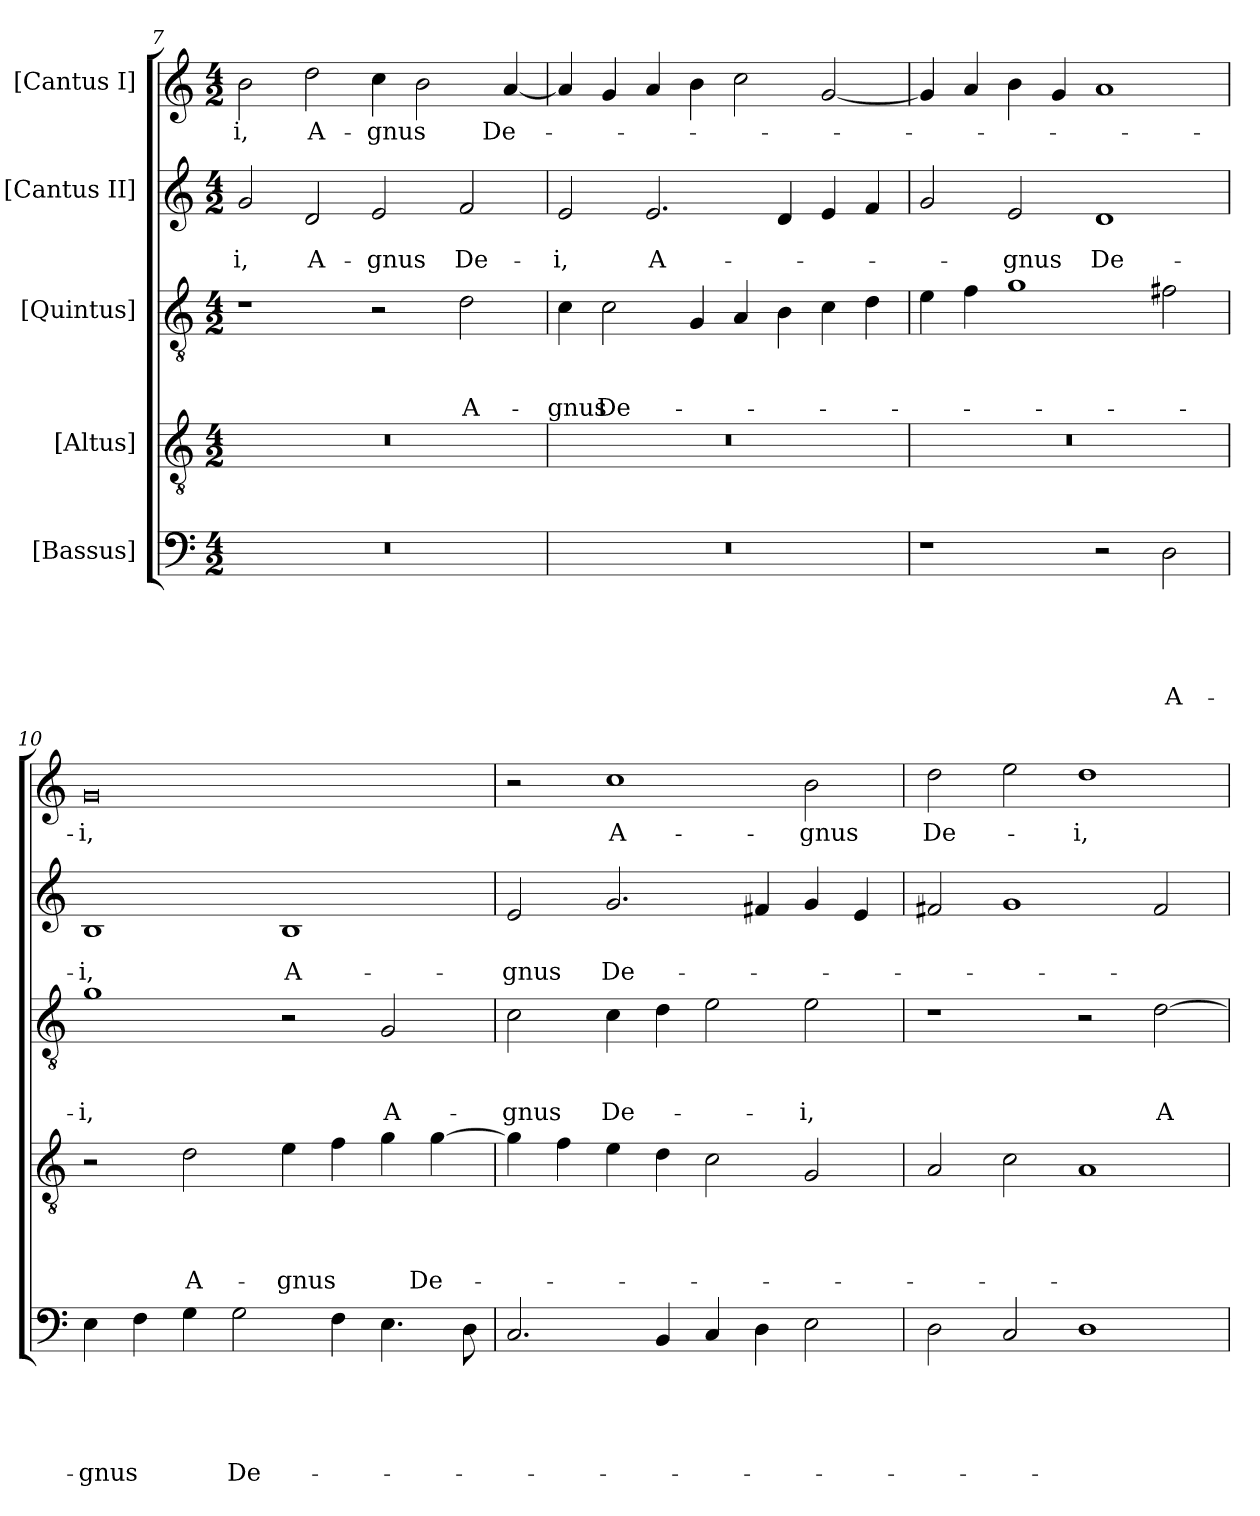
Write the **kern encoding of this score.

**kern	**text	**text	**text	**text	**text	**kern	**text	**text	**text	**text	**kern	**text	**text	**text	**kern	**text	**text	**kern	**text
*part5	*part5	*part5	*part5	*part5	*part5	*part4	*part4	*part4	*part4	*part4	*part3	*part3	*part3	*part3	*part2	*part2	*part2	*part1	*part1
*staff5	*staff5	*staff5	*staff5	*staff5	*staff5	*staff4	*staff4	*staff4	*staff4	*staff4	*staff3	*staff3	*staff3	*staff3	*staff2	*staff2	*staff2	*staff1	*staff1
*I"[Bassus]	*	*	*	*	*	*I"[Altus]	*	*	*	*	*I"[Quintus]	*	*	*	*I"[Cantus II]	*	*	*I"[Cantus I]	*
*clefF4	*	*	*	*	*	*clefGv2	*	*	*	*	*clefGv2	*	*	*	*clefG2	*	*	*clefG2	*
*k[]	*	*	*	*	*	*k[]	*	*	*	*	*k[]	*	*	*	*k[]	*	*	*k[]	*
*M4/2	*	*	*	*	*	*M4/2	*	*	*	*	*M4/2	*	*	*	*M4/2	*	*	*M4/2	*
=7	=7	=7	=7	=7	=7	=7	=7	=7	=7	=7	=7	=7	=7	=7	=7	=7	=7	=7	=7
0r	.	.	.	.	.	0r	.	.	.	.	1r	.	.	.	2g/	.	-i,	2b\	-i,
.	.	.	.	.	.	.	.	.	.	.	.	.	.	.	2d/	.	A-	2dd\	A-
.	.	.	.	.	.	.	.	.	.	.	2r	.	.	.	2e/	.	-gnus	4cc\	-gnus
.	.	.	.	.	.	.	.	.	.	.	.	.	.	.	.	.	.	2b\	.
.	.	.	.	.	.	.	.	.	.	.	2d\	.	.	A-	2f/	.	De-	.	.
.	.	.	.	.	.	.	.	.	.	.	.	.	.	.	.	.	.	[4a/	De-
=8	=8	=8	=8	=8	=8	=8	=8	=8	=8	=8	=8	=8	=8	=8	=8	=8	=8	=8	=8
0r	.	.	.	.	.	0r	.	.	.	.	4c\	.	.	-gnus	2e/	.	-i,	4a/]	.
.	.	.	.	.	.	.	.	.	.	.	2c\	.	.	De-	.	.	.	4g/	.
.	.	.	.	.	.	.	.	.	.	.	.	.	.	.	2.e/	.	A-	4a/	.
.	.	.	.	.	.	.	.	.	.	.	4G/	.	.	.	.	.	.	4b\	.
.	.	.	.	.	.	.	.	.	.	.	4A/	.	.	.	.	.	.	2cc\	.
.	.	.	.	.	.	.	.	.	.	.	4B\	.	.	.	4d/	.	.	.	.
.	.	.	.	.	.	.	.	.	.	.	4c\	.	.	.	4e/	.	.	[2g/	.
.	.	.	.	.	.	.	.	.	.	.	4d\	.	.	.	4f/	.	.	.	.
=9	=9	=9	=9	=9	=9	=9	=9	=9	=9	=9	=9	=9	=9	=9	=9	=9	=9	=9	=9
1r	.	.	.	.	.	0r	.	.	.	.	4e\	.	.	.	2g/	.	.	4g/]	.
.	.	.	.	.	.	.	.	.	.	.	4f\	.	.	.	.	.	.	4a/	.
.	.	.	.	.	.	.	.	.	.	.	1g\	.	.	.	2e/	.	-gnus	4b\	.
.	.	.	.	.	.	.	.	.	.	.	.	.	.	.	.	.	.	4g/	.
2r	.	.	.	.	.	.	.	.	.	.	.	.	.	.	1d/	.	De-	1a/	.
2D\	.	.	.	.	A-	.	.	.	.	.	2f#X\	.	.	.	.	.	.	.	.
=10	=10	=10	=10	=10	=10	=10	=10	=10	=10	=10	=10	=10	=10	=10	=10	=10	=10	=10	=10
4E\	.	.	.	.	-gnus	2r	.	.	.	.	1g\	.	.	-i,	1B/	.	-i,	0g/	-i,
4F\	.	.	.	.	.	.	.	.	.	.	.	.	.	.	.	.	.	.	.
4G\	.	.	.	.	.	2d\	.	.	.	A-	.	.	.	.	.	.	.	.	.
2G\	.	.	.	.	De-	.	.	.	.	.	.	.	.	.	.	.	.	.	.
.	.	.	.	.	.	4e\	.	.	.	-gnus	2r	.	.	.	1B/	.	A-	.	.
4F\	.	.	.	.	.	4f\	.	.	.	.	.	.	.	.	.	.	.	.	.
4.E\	.	.	.	.	.	4g\	.	.	.	.	2G/	.	.	A-	.	.	.	.	.
.	.	.	.	.	.	[4g\	.	.	.	De-	.	.	.	.	.	.	.	.	.
8D\	.	.	.	.	.	.	.	.	.	.	.	.	.	.	.	.	.	.	.
=11	=11	=11	=11	=11	=11	=11	=11	=11	=11	=11	=11	=11	=11	=11	=11	=11	=11	=11	=11
2.C/	.	.	.	.	.	4g\]	.	.	.	.	2c\	.	.	-gnus	2e/	.	-gnus	2r	.
.	.	.	.	.	.	4f\	.	.	.	.	.	.	.	.	.	.	.	.	.
.	.	.	.	.	.	4e\	.	.	.	.	4c\	.	.	De-	2.g/	.	De-	1cc\	A-
4BB/	.	.	.	.	.	4d\	.	.	.	.	4d\	.	.	.	.	.	.	.	.
4C/	.	.	.	.	.	2c\	.	.	.	.	2e\	.	.	.	.	.	.	.	.
4D\	.	.	.	.	.	.	.	.	.	.	.	.	.	.	4f#X/	.	.	.	.
2E\	.	.	.	.	.	2G/	.	.	.	.	2e\	.	.	-i,	4g/	.	.	2b\	-gnus
.	.	.	.	.	.	.	.	.	.	.	.	.	.	.	4e/	.	.	.	.
=12	=12	=12	=12	=12	=12	=12	=12	=12	=12	=12	=12	=12	=12	=12	=12	=12	=12	=12	=12
2D\	.	.	.	.	.	2A/	.	.	.	.	1r	.	.	.	2f#X/	.	.	2dd\	De-
2C/	.	.	.	.	.	2c\	.	.	.	.	.	.	.	.	1g/	.	.	2ee\	.
1D\	.	.	.	.	.	1A/	.	.	.	.	2r	.	.	.	.	.	.	1dd\	-i,
.	.	.	.	.	.	.	.	.	.	.	[2d\	.	.	A-	2f#/	.	.	.	.
=	=	=	=	=	=	=	=	=	=	=	=	=	=	=	=	=	=	=	=
*-	*-	*-	*-	*-	*-	*-	*-	*-	*-	*-	*-	*-	*-	*-	*-	*-	*-	*-	*-
